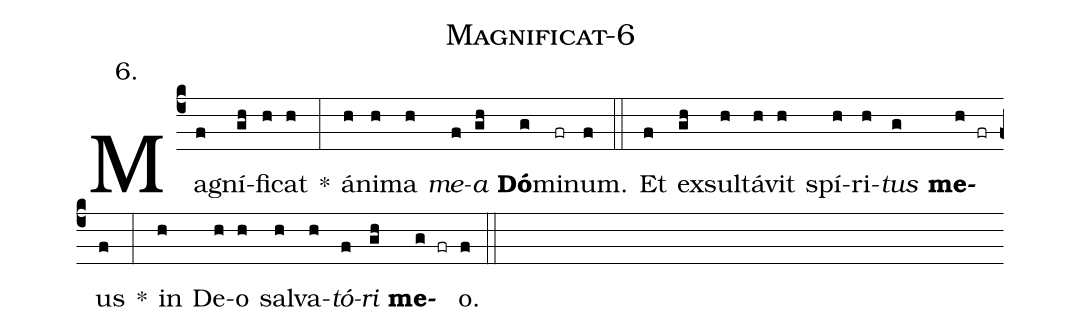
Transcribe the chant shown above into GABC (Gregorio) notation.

name: Magnificat-6;
annotation: 6.;
%%
(c4) Ma(f)gní(gh)fi(h)cat(h) *(:) á(h)ni(h)ma(h) <i>me</i>(f)<i>a</i>(gh) <b>Dó</b>(g)mi(fr)num.(f) (::)
Et(f) ex(gh)sul(h)tá(h)vit(h) spí(h)ri(h)<i>tus</i>(g) <b>me</b>(h fr)us(f) *(:) in(h) De(h)o(h) sal(h)va(h)<i>tó</i>(f)<i>ri</i>(gh) <b>me</b>(g fr)o.(f) (::)


%E(h) u(h) o(f) u(gh) a(g) e.(f.) (::)
